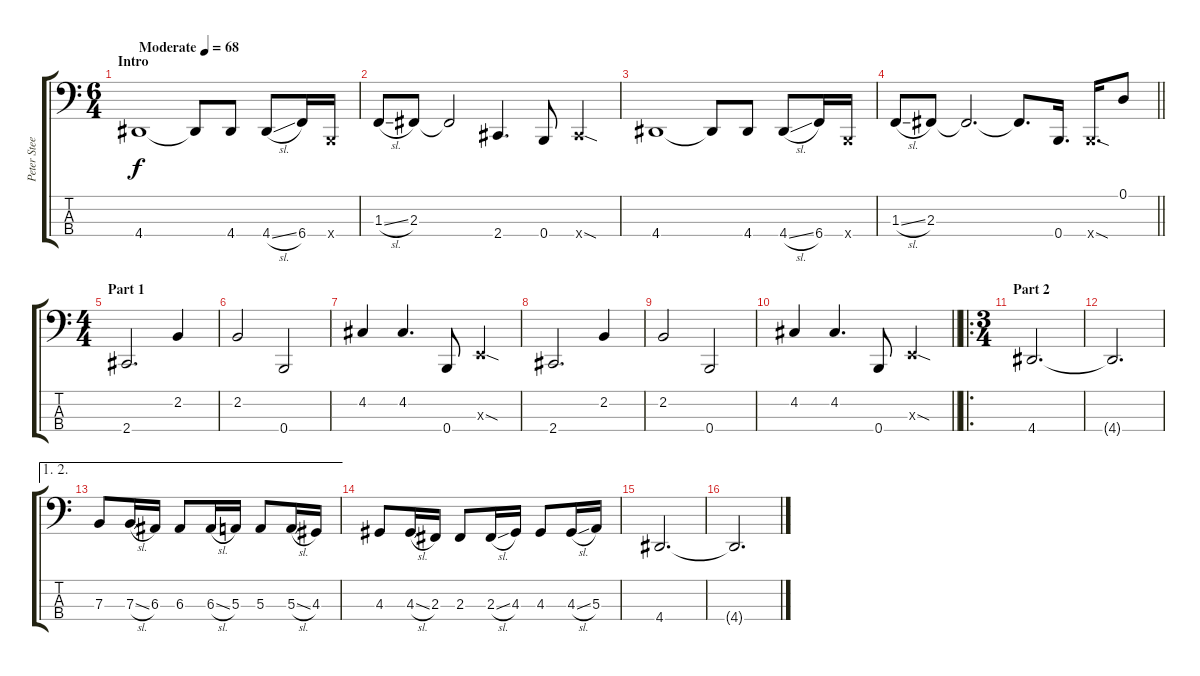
\track ("Peter Steele" "Peter Stee") {instrument electricbasspick}
\staff {score tabs}
\tuning (D2 A1 E1 B0) {hide}
\ts (6 4)
\section ("" "Intro")
\tempo (68 "Moderate")
\clef f4
\ks c
4.4.1{dy f instrument electricbasspick} 4.4{t}.8 4.4.8 4.4{sl}.8 6.4.16 0.4{x}.16 |
1.3{sl}.8 2.3.8 2.3{t}.2 2.4.4{d} 0.4.8 2.4{sod x}.4 |
4.4.1 4.4{t}.8 4.4.8 4.4{sl}.8 6.4.16 0.4{x}.16 |
\barLineRight lightlight
1.3{sl}.8 2.3.8 2.3{t}.2{d} 2.3{t}.8{d} 0.4.16{d} 0.4{sod x}.16{d} 0.1.8 |
\ts (4 4)
\section ("" "Part 1")
2.4.2{d} 2.2.4 |
2.2.2 0.4.2 |
4.2.4 4.2.4{d} 0.4.8 0.3{sod x}.4 |
2.4.2{d} 2.2.4 |
2.2.2 0.4.2 |
\barLineRight lightlight
4.2.4 4.2.4{d} 0.4.8 0.3{sod x}.4 |
\ro
\ts (3 4)
\section ("" "Part 2")
4.4.2{d} |
4.4{t}.2{d} |
\ae (1 2)
7.3.8 7.3{sl}.16 6.3.16 6.3.8 6.3{sl}.16 5.3.16 5.3.8 5.3{sl}.16 4.3.16 |
4.3.8 4.3{sl}.16 2.3.16 2.3.8 2.3{sl}.16 4.3.16 4.3.8 4.3{sl}.16 5.3.16 |
4.4.2{d} |
4.4{t}.2{d}
